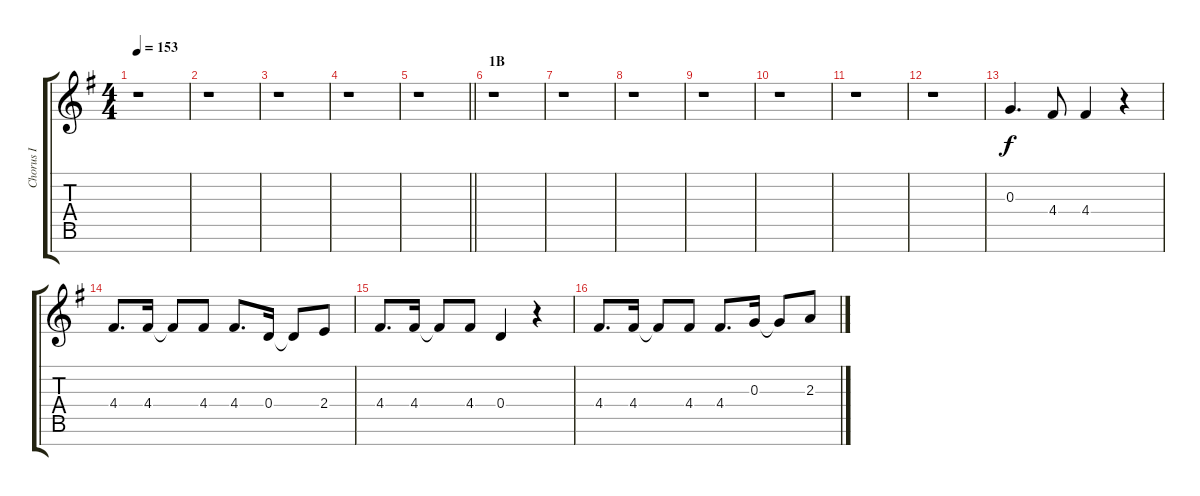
\track ("Chorus I" "Chorus I") {instrument voiceoohs}
\staff {score tabs}
\tuning (E5 B4 G4 D4 A3 E3 B2) {hide}
\ts (4 4)
\tempo 153
\clef g2
\ks g
r.1{dy f} |
r.1 |
r.1 |
r.1 |
\barLineRight lightlight
r.1 |
\section ("" "1B")
r.1 |
r.1 |
r.1 |
r.1 |
r.1 |
r.1 |
r.1 |
0.3.4{d} 4.4.8 4.4.4 r.4 |
4.4.8{d} 4.4.16 4.4{t}.8 4.4.8 4.4.8{d} 0.4.16 0.4{t}.8 2.4.8 |
4.4.8{d} 4.4.16 4.4{t}.8 4.4.8 0.4.4 r.4 |
4.4.8{d} 4.4.16 4.4{t}.8 4.4.8 4.4.8{d} 0.3.16 0.3{t}.8 2.3.8
